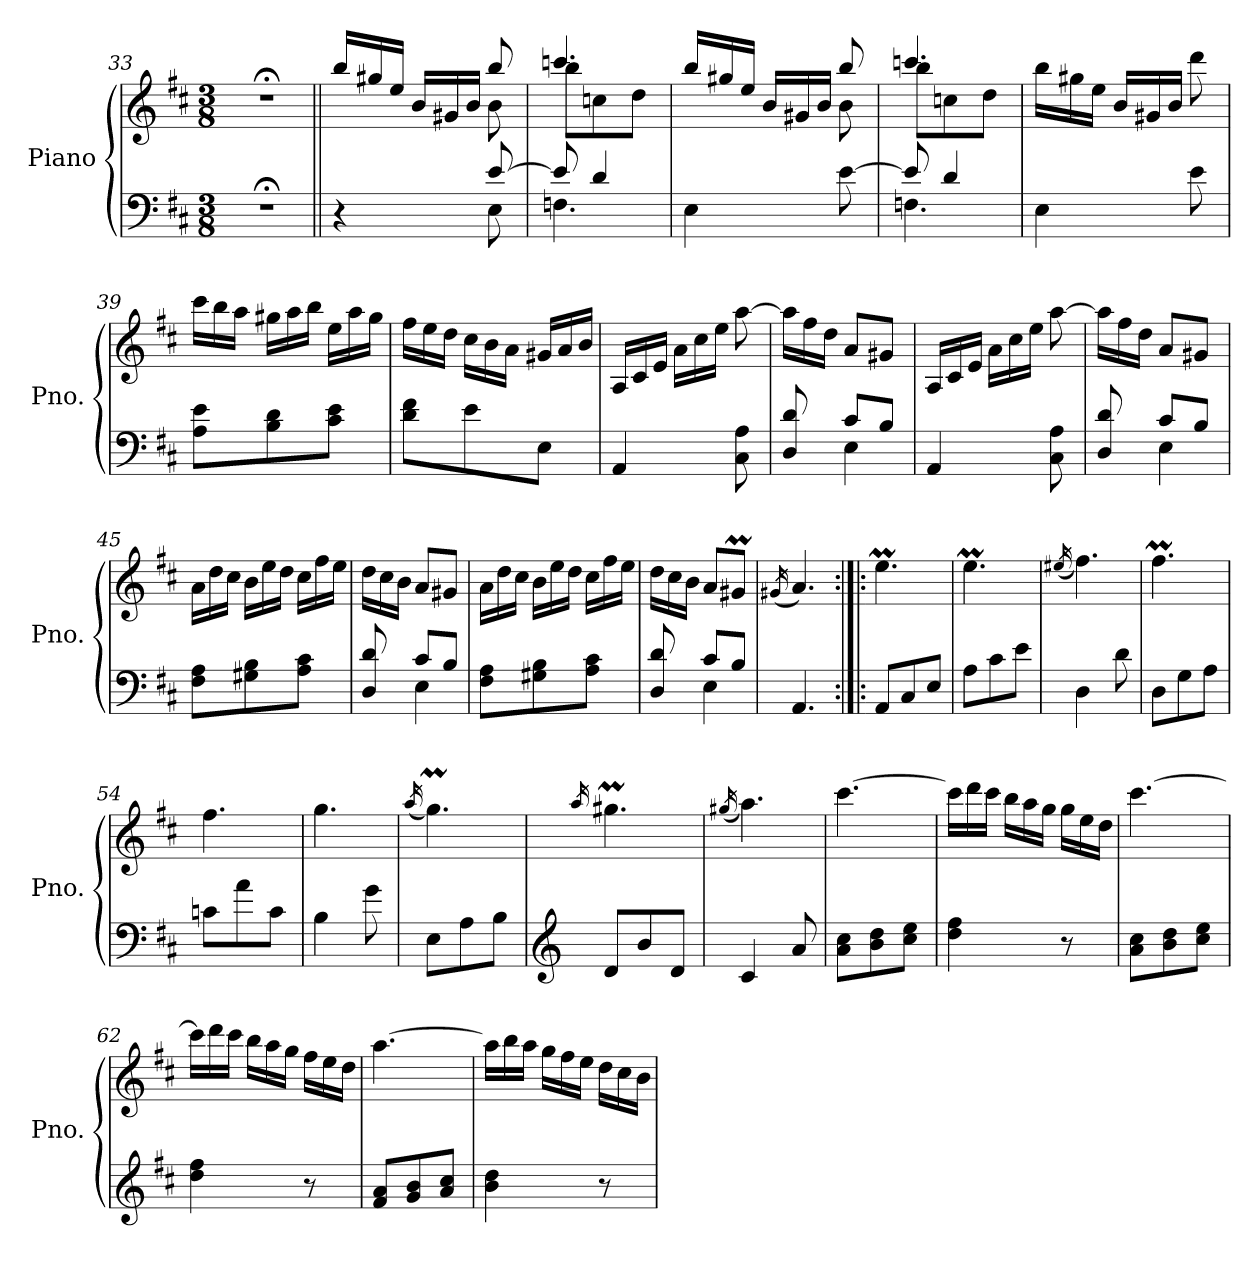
**kern	**kern
*part1	*part1
*staff2	*staff1
*I"Piano	*
*I'Pno.	*
*clefF4	*clefG2
*k[f#c#]	*k[f#c#]
*M3/8	*M3/8
=33	=33
4.r;<	4.r;<
=34||	=34||
*^	*
*	*	*Xtuplet
*	*	*^
4r	4ryy	24bb/LL	4ryy
.	.	24gg#X/	.
.	.	24ee/JJ	.
.	.	24b/LL	.
.	.	24g#X/	.
.	.	24b/JJ	.
[8e/	8E\	8bb/	8b\
=35	=35	=35	=35
8e/]	4.Fn\	4.cccn/	8bb\L
4d/	.	.	8ccn\
.	.	.	8dd\J
*v	*v	*	*
=36	=36	=36
4E\	24bb/LL	4ryy
.	24gg#X/	.
.	24ee/JJ	.
.	24b/LL	.
.	24g#X/	.
.	24b/JJ	.
[8e\	8bb/	8b\
!!LO:LB:g=z	!!
=37	=37	=37
*^	*	*
8e/]	4.Fn\	4.cccn/	8bb\L
4d/	.	.	8ccn\
.	.	.	8dd\J
*v	*v	*	*
*	*v	*v
=38	=38
4E\	24bb\LL
.	24gg#X\
.	24ee\JJ
.	24b/LL
.	24g#X/
.	24b/JJ
8e\	8ddd\
=39	=39
8A\ 8e\L	24ccc#\LL
.	24bb\
.	24aa\JJ
8B\ 8d\	24gg#X\LL
.	24aa\
.	24bb\JJ
8c#\ 8e\J	24ee\LL
.	24aa\
.	24gg#\JJ
=40	=40
8d\ 8f#\L	24ff#\LL
.	24ee\
.	24dd\JJ
8e\	24cc#\LL
.	24b\
.	24a\JJ
8E\J	24g#X/LL
.	24a/
.	24b/JJ
=41	=41
4AA/	24A/LL
.	24c#/
.	24e/JJ
.	24a\LL
.	24cc#\
.	24ee\JJ
8C#\ 8A\	[8aa\
!!LO:LB:g=z
=42	=42
*^	*
8D/ 8d/	8ryy	24aa\LL]
.	.	24ff#\
.	.	24dd\JJ
8c#/L	4E\	8a/L
8B/J	.	8g#X/J
*v	*v	*
=43	=43
4AA/	24A/LL
.	24c#/
.	24e/JJ
.	24a\LL
.	24cc#\
.	24ee\JJ
8C#\ 8A\	[8aa\
=44	=44
*^	*
8D/ 8d/	8ryy	24aa\LL]
.	.	24ff#\
.	.	24dd\JJ
8c#/L	4E\	8a/L
8B/J	.	8g#X/J
*v	*v	*
=45	=45
8F#\ 8A\L	24a\LL
.	24dd\
.	24cc#\JJ
8G#X\ 8B\	24b\LL
.	24ee\
.	24dd\JJ
8A\ 8c#\J	24cc#\LL
.	24ff#\
.	24ee\JJ
=46	=46
*^	*
8D/ 8d/	8ryy	24dd\LL
.	.	24cc#\
.	.	24b\JJ
8c#/L	4E\	8a/L
8B/J	.	8g#X/J
*v	*v	*
!!LO:LB:g=z
=47	=47
8F#\ 8A\L	24a\LL
.	24dd\
.	24cc#\JJ
8G#X\ 8B\	24b\LL
.	24ee\
.	24dd\JJ
8A\ 8c#\J	24cc#\LL
.	24ff#\
.	24ee\JJ
=48	=48
*^	*
8D/ 8d/	8ryy	24dd\LL
.	.	24cc#\
.	.	24b\JJ
8c#/L	4E\	8a/L
8B/J	.	8g#Xm/J
*v	*v	*
=49	=49
.	(<16qg#X/
4.AA/	4.a/)
=50:|!|:	=50:|!|:
8AA/L	4.eeM\
8C#/	.
8E/J	.
=51	=51
8A\L	4.eeM\
8c#\	.
8e\J	.
=52	=52
.	(<16qee#X/
4D\	4.ff#\)
8d\	.
=53	=53
8D\L	4.ff#m\
8G\	.
8A\J	.
!!LO:LB:g=z
=54	=54
8cn\L	4.ff#\
8a\	.
8c\J	.
=55	=55
4B\	4.gg\
8g\	.
=56	=56
.	(<16qaa/
8E\L	4.ggM\)
8A\	.
8B\J	.
=57	=57
*clefG2	*
.	16qaa/
8d/L	4.gg#Xm\
8b/	.
8d/J	.
=58	=58
.	(<16qgg#X/
4c#/	4.aa\)
8a/	.
=59	=59
8a\ 8cc#\L	[4.ccc#\
8b\ 8dd\	.
8cc#\ 8ee\J	.
=60	=60
4dd\ 4ff#\	24ccc#\LL]
.	24ddd\
.	24ccc#\JJ
.	24bb\LL
.	24aa\
.	24gg\JJ
8r	24gg\LL
.	24ee\
.	24dd\JJ
!!LO:PB:g=z
=61	=61
8a\ 8cc#\L	[4.ccc#\
8b\ 8dd\	.
8cc#\ 8ee\J	.
=62	=62
4dd\ 4ff#\	24ccc#\LL]
.	24ddd\
.	24ccc#\JJ
.	24bb\LL
.	24aa\
.	24gg\JJ
8r	24ff#\LL
.	24ee\
.	24dd\JJ
=63	=63
8f#/ 8a/L	[4.aa\
8g/ 8b/	.
8a/ 8cc#/J	.
=64	=64
4b\ 4dd\	24aa\LL]
.	24bb\
.	24aa\JJ
.	24gg\LL
.	24ff#\
.	24ee\JJ
8r	24dd\LL
.	24cc#\
.	24b\JJ
=	=
*-	*-
